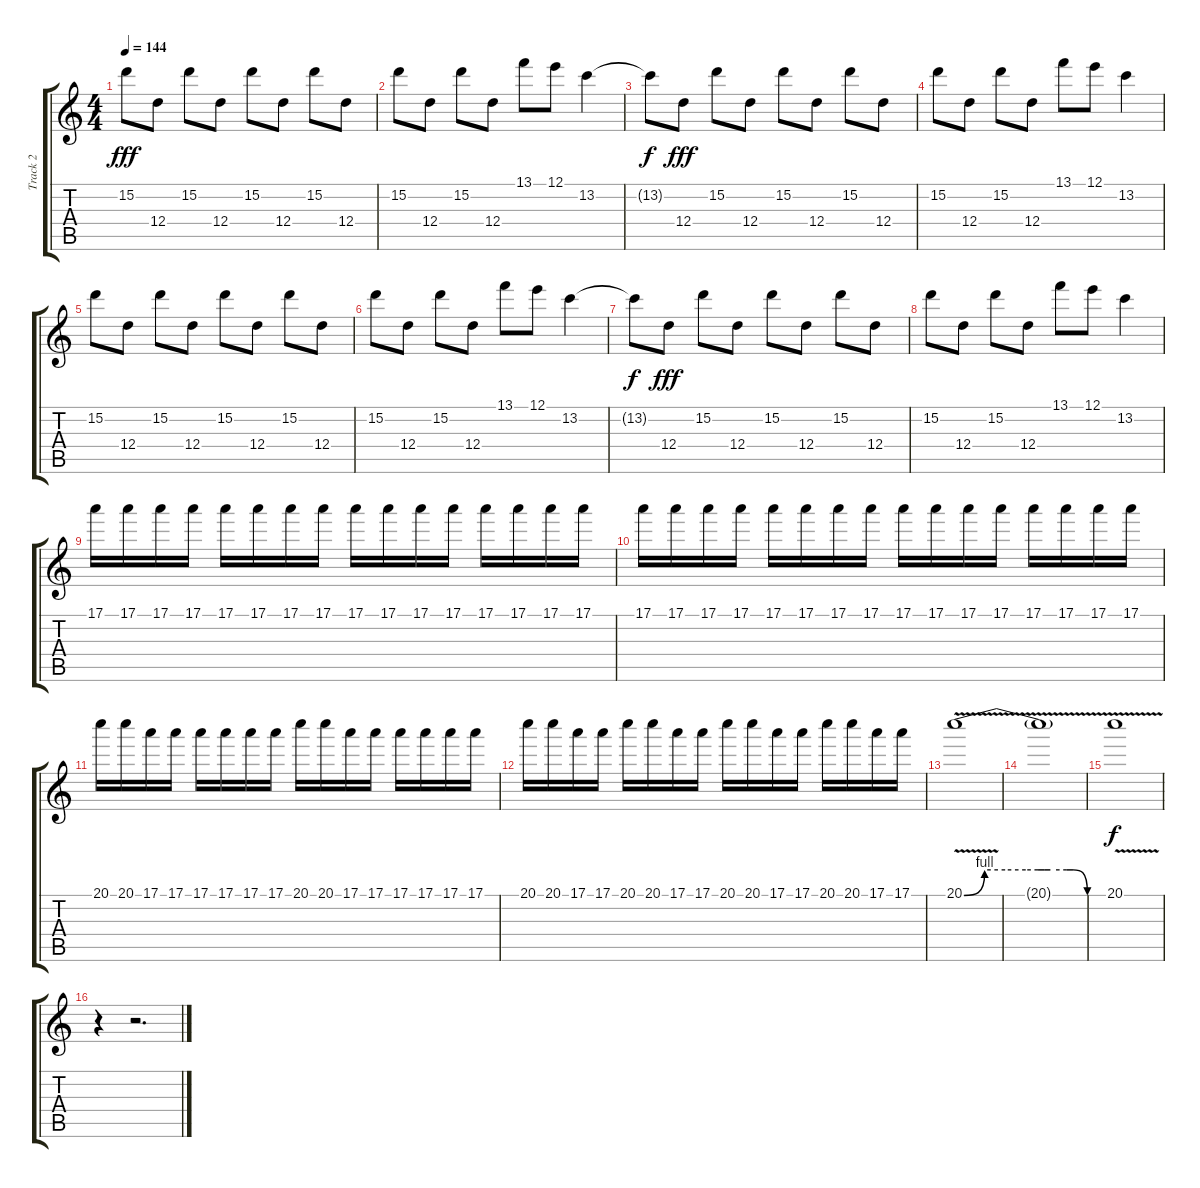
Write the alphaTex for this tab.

\track ("Track 2" "Track 2") {instrument distortionguitar}
\staff {score tabs}
\tuning (E4 B3 G3 D3 A2 E2) {hide}
\ts (4 4)
\tempo 144
\clef g2
\ks c
15.2.8{dy fff volume 5} 12.4.8 15.2.8 12.4.8 15.2.8 12.4.8 15.2.8 12.4.8 |
15.2.8 12.4.8 15.2.8 12.4.8 13.1.8 12.1.8 13.2.4 |
13.2{t}.8{dy f} 12.4.8{dy fff} 15.2.8 12.4.8 15.2.8 12.4.8 15.2.8 12.4.8 |
15.2.8 12.4.8 15.2.8 12.4.8 13.1.8 12.1.8 13.2.4 |
15.2.8{volume 5} 12.4.8 15.2.8 12.4.8 15.2.8 12.4.8 15.2.8 12.4.8 |
15.2.8 12.4.8 15.2.8 12.4.8 13.1.8 12.1.8 13.2.4 |
13.2{t}.8{dy f} 12.4.8{dy fff} 15.2.8 12.4.8 15.2.8 12.4.8 15.2.8 12.4.8 |
15.2.8 12.4.8 15.2.8 12.4.8 13.1.8{volume 7} 12.1.8 13.2.4 |
17.1.16 17.1.16 17.1.16 17.1.16 17.1.16 17.1.16 17.1.16 17.1.16 17.1.16 17.1.16 17.1.16 17.1.16 17.1.16 17.1.16 17.1.16 17.1.16 |
17.1.16 17.1.16 17.1.16 17.1.16 17.1.16 17.1.16 17.1.16 17.1.16 17.1.16 17.1.16 17.1.16 17.1.16 17.1.16 17.1.16 17.1.16 17.1.16 |
20.1.16 20.1.16 17.1.16 17.1.16 17.1.16 17.1.16 17.1.16 17.1.16 20.1.16 20.1.16 17.1.16 17.1.16 17.1.16 17.1.16 17.1.16 17.1.16 |
20.1.16 20.1.16 17.1.16 17.1.16 20.1.16 20.1.16 17.1.16 17.1.16 20.1.16 20.1.16 17.1.16 17.1.16 20.1.16 20.1.16 17.1.16 17.1.16 |
20.1{be (custom 0 0 10 4 20 4 30 4 36 4 39 4 42 4 50 4 53 4 60 0) v}.1 |
20.1{t}.1 |
20.1{v}.1{dy f volume 0} |
r.4 r.2{d}
